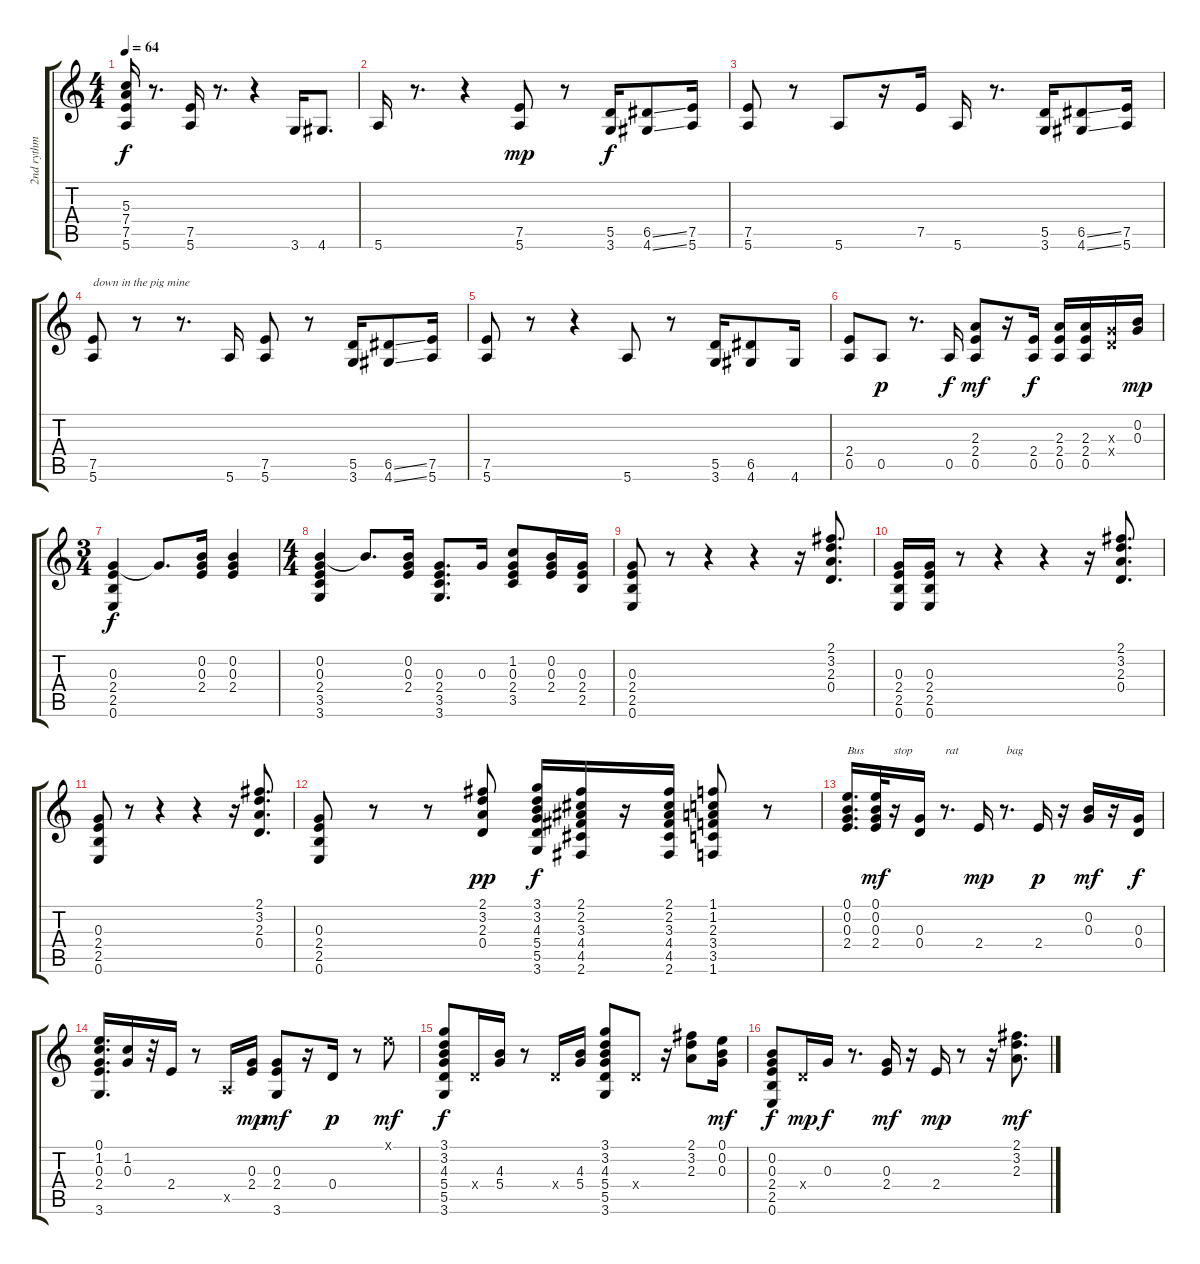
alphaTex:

\track ("2nd rythm guitar" "2nd rythm ") {instrument electricguitarclean}
\staff {score tabs}
\tuning (E4 B3 G3 D3 A2 E2) {hide}
\ts (4 4)
\tempo 64
\clef g2
\ks c
(5.3 7.4 7.5 5.6).16{dy f} r.8{d} (7.5 5.6).16 r.8{d} r.4 3.6.16 4.6.8{d} |
5.6.16 r.8{d} r.4 (7.5 5.6).8{dy mp} r.8 (5.5 3.6).16{dy f} (6.5{ss} 4.6{ss}).8 (7.5 5.6).16 |
(7.5 5.6).8 r.8 5.6.8 r.16 7.5.16 5.6.16 r.8{d} (5.5 3.6).16 (6.5{ss} 4.6{ss}).8 (7.5 5.6).16 |
(7.5 5.6).8{txt "down in the pig mine"} r.8 r.8{d} 5.6.16 (7.5 5.6).8 r.8 (5.5 3.6).16 (6.5{ss} 4.6{ss}).8 (7.5 5.6).16 |
(7.5 5.6).8 r.8 r.4 5.6.8 r.8 (5.5 3.6).16 (6.5 4.6).8 4.6.16 |
(2.4 0.5).8 0.5.8{dy p} r.8{d} 0.5.16{dy f} (2.3 2.4 0.5).8{dy mf} r.16 (2.4 0.5).16{dy f} (2.3 2.4 0.5).16 (2.3 2.4 0.5).16 (0.3{x} 0.4{x}).16 (0.2 0.3).16{dy mp} |
\ts (3 4)
(0.3 2.4 2.5 0.6).4{dy f} 0.3{t}.8{d} (0.2 0.3 2.4).16 (0.2 0.3 2.4).4 |
\ts (4 4)
(0.2 0.3 2.4 3.5 3.6).4 0.2{t}.8{d} (0.2 0.3 2.4).16 (0.3 2.4 3.5 3.6).8{d} 0.3.16 (1.2 0.3 2.4 3.5).8 (0.2 0.3 2.4).16 (0.3 2.4 2.5).16 |
(0.3 2.4 2.5 0.6).8 r.8 r.4 r.4 r.16 (2.1 3.2 2.3 0.4).8{d} |
(0.3 2.4 2.5 0.6).16 (0.3 2.4 2.5 0.6).16 r.8 r.4 r.4 r.16 (2.1 3.2 2.3 0.4).8{d} |
(0.3 2.4 2.5 0.6).8 r.8 r.4 r.4 r.16 (2.1 3.2 2.3 0.4).8{d} |
(0.3 2.4 2.5 0.6).8 r.8 r.8 (2.1 3.2 2.3 0.4).8{dy pp} (3.1 3.2 4.3 5.4 5.5 3.6).16{dy f} (2.1 2.2 3.3 4.4 4.5 2.6).16 r.16 (2.1 2.2 3.3 4.4 4.5 2.6).16 (1.1 1.2 2.3 3.4 3.5 1.6).8 r.8 |
(0.1 0.2 0.3 2.4).16{d txt "Bus          stop           rat                bag"} (0.1 0.2 0.3 2.4).32{dy mf} r.16 (0.3 0.4).16 r.8{d} 2.4.16{dy mp} r.8{d} 2.4.16{dy p} r.16 (0.2 0.3).16{dy mf} r.16 (0.3 0.4).16{dy f} |
(0.1 1.2 0.3 2.4 3.6).16{d} (1.2 0.3).16 r.32 2.4.16 r.8 0.5{x}.16 (0.3 2.4).16{dy mp} (0.3 2.4 3.6).8{dy mf} r.16 0.4.16{dy p} r.8 0.1{x}.8{dy mf} |
(3.1 3.2 4.3 5.4 5.5 3.6).8{dy f} 0.4{x}.16 (4.3 5.4).16 r.8 0.4{x}.16 (4.3 5.4).16 (3.1 3.2 4.3 5.4 5.5 3.6).8 0.4{x}.8 r.16 (2.1 3.2 2.3).8 (0.1 0.2 0.3).16{dy mf} |
(0.2 0.3 2.4 2.5 0.6).8{dy f} 0.4{x}.16{dy mp} 0.3.16{dy f} r.8{d} (0.3 2.4).16{dy mf} r.16 2.4.16{dy mp} r.8 r.16 (2.1 3.2 2.3).8{d dy mf}
